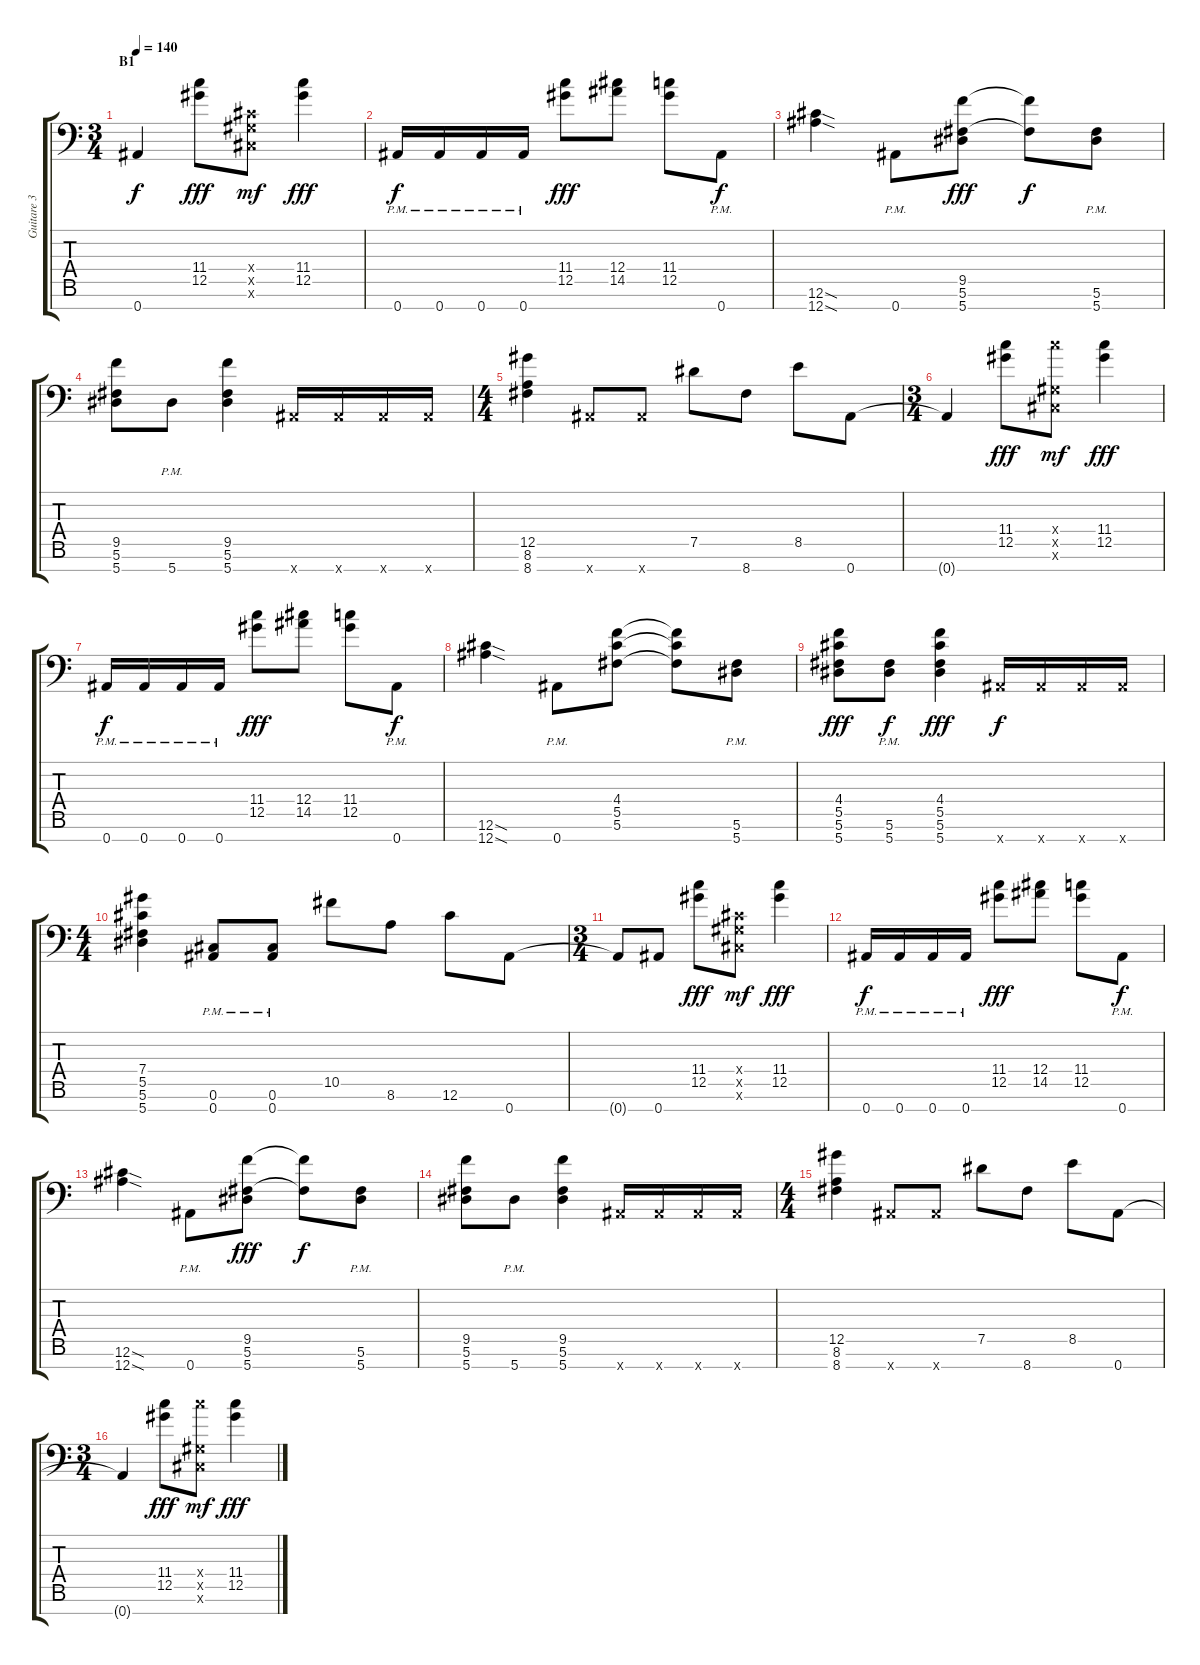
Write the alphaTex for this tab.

\track ("Guitare 3 (Jake)" "Guitare 3 ") {instrument distortionguitar}
\staff {score tabs}
\tuning (Eb4 Bb3 Gb3 Db3 Ab2 Db2 Bb1) {hide}
\ts (3 4)
\section ("" "B1")
\tempo 140
\clef f4
\ks c
0.7.4{dy f} (11.4 12.5).8{dy fff} (0.4{x} 0.5{x} 0.6{x}).8{dy mf} (11.4 12.5).4{dy fff} |
0.7{pm}.16{dy f} 0.7{pm}.16 0.7{pm}.16 0.7{pm}.16 (11.4 12.5).8{dy fff} (12.4 14.5).8 (11.4 12.5).8 0.7{pm}.8{dy f} |
(12.6{sod} 12.7{sod}).4 0.7{pm}.8 (9.5 5.6 5.7).8{dy fff} (9.5{t} 5.6{t}).8{dy f} (5.6{pm} 5.7{pm}).8 |
(9.5 5.6 5.7).8 5.7{pm}.8 (9.5 5.6 5.7).4 0.7{x}.16 0.7{x}.16 0.7{x}.16 0.7{x}.16 |
\ts (4 4)
(12.5 8.6 8.7).4 0.7{x}.8 0.7{x}.8 7.5.8 8.7.8 8.5.8 0.7.8 |
\ts (3 4)
0.7{t}.4 (11.4 12.5).8{dy fff} (11.4{x} 0.5{x} 0.6{x}).8{dy mf} (11.4 12.5).4{dy fff} |
0.7{pm}.16{dy f} 0.7{pm}.16 0.7{pm}.16 0.7{pm}.16 (11.4 12.5).8{dy fff} (12.4 14.5).8 (11.4 12.5).8 0.7{pm}.8{dy f} |
(12.6{sod} 12.7{sod}).4 0.7{pm}.8 (4.4 5.5 5.6).8 (4.4{t} 5.5{t} 5.6{t}).8 (5.6{pm} 5.7{pm}).8 |
(4.4 5.5 5.6 5.7).8{dy fff} (5.6{pm} 5.7{pm}).8{dy f} (4.4 5.5 5.6 5.7).4{dy fff} 0.7{x}.16{dy f} 0.7{x}.16 0.7{x}.16 0.7{x}.16 |
\ts (4 4)
(7.4 5.5 5.6 5.7).4 (0.6{pm} 0.7{pm}).8 (0.6{pm} 0.7{pm}).8 10.5.8 8.6.8 12.6.8 0.7.8 |
\ts (3 4)
0.7{t}.8 0.7.8 (11.4 12.5).8{dy fff} (0.4{x} 0.5{x} 0.6{x}).8{dy mf} (11.4 12.5).4{dy fff} |
0.7{pm}.16{dy f} 0.7{pm}.16 0.7{pm}.16 0.7{pm}.16 (11.4 12.5).8{dy fff} (12.4 14.5).8 (11.4 12.5).8 0.7{pm}.8{dy f} |
(12.6{sod} 12.7{sod}).4 0.7{pm}.8 (9.5 5.6 5.7).8{dy fff} (9.5{t} 5.6{t}).8{dy f} (5.6{pm} 5.7{pm}).8 |
(9.5 5.6 5.7).8 5.7{pm}.8 (9.5 5.6 5.7).4 0.7{x}.16 0.7{x}.16 0.7{x}.16 0.7{x}.16 |
\ts (4 4)
(12.5 8.6 8.7).4 0.7{x}.8 0.7{x}.8 7.5.8 8.7.8 8.5.8 0.7.8 |
\ts (3 4)
0.7{t}.4 (11.4 12.5).8{dy fff} (11.4{x} 0.5{x} 0.6{x}).8{dy mf} (11.4 12.5).4{dy fff}
